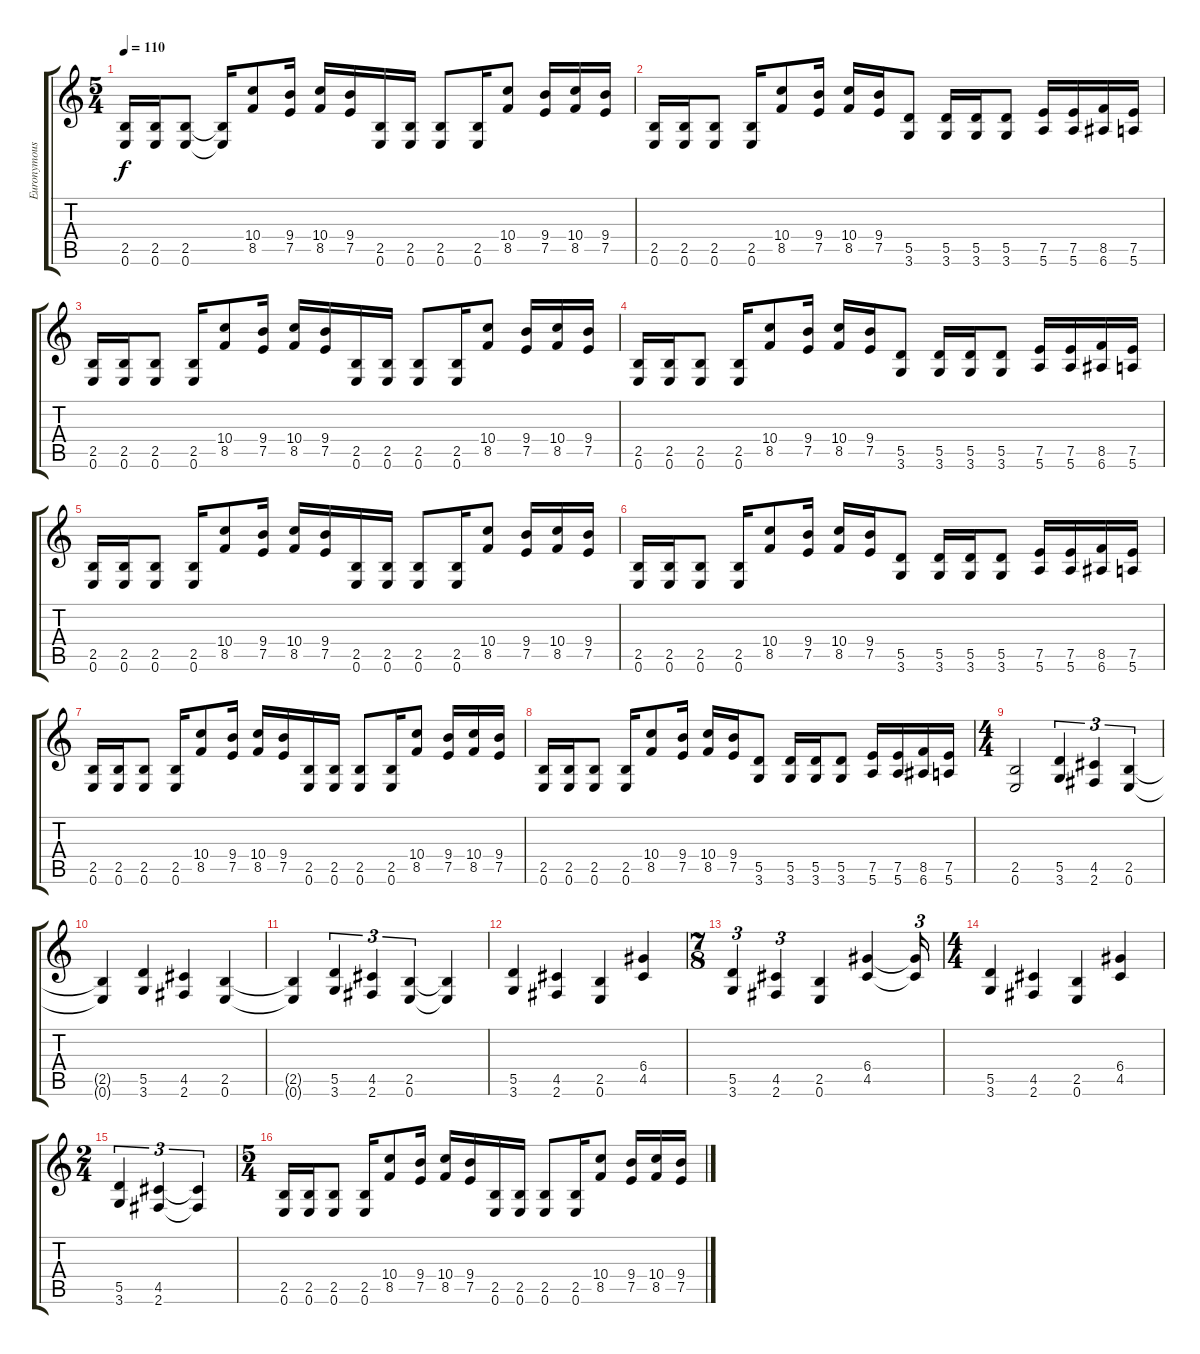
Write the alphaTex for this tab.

\track ("Euronymous" "Euronymous") {instrument distortionguitar}
\staff {score tabs}
\tuning (E4 B3 G3 D3 A2 E2) {hide}
\ts (5 4)
\tempo 110
\clef g2
\ks c
(2.5 0.6).16{dy f instrument distortionguitar} (2.5 0.6).16 (2.5 0.6).8 (2.5{t} 0.6{t}).16 (10.4 8.5).8 (9.4 7.5).16 (10.4 8.5).16 (9.4 7.5).16 (2.5 0.6).16 (2.5 0.6).16 (2.5 0.6).8 (2.5 0.6).16 (10.4 8.5).8 (9.4 7.5).16 (10.4 8.5).16 (9.4 7.5).16 |
(2.5 0.6).16 (2.5 0.6).16 (2.5 0.6).8 (2.5 0.6).16 (10.4 8.5).8 (9.4 7.5).16 (10.4 8.5).16 (9.4 7.5).16 (5.5 3.6).8 (5.5 3.6).16 (5.5 3.6).16 (5.5 3.6).8 (7.5 5.6).16 (7.5 5.6).16 (8.5 6.6).16 (7.5 5.6).16 |
(2.5 0.6).16 (2.5 0.6).16 (2.5 0.6).8 (2.5 0.6).16 (10.4 8.5).8 (9.4 7.5).16 (10.4 8.5).16 (9.4 7.5).16 (2.5 0.6).16 (2.5 0.6).16 (2.5 0.6).8 (2.5 0.6).16 (10.4 8.5).8 (9.4 7.5).16 (10.4 8.5).16 (9.4 7.5).16 |
(2.5 0.6).16 (2.5 0.6).16 (2.5 0.6).8 (2.5 0.6).16 (10.4 8.5).8 (9.4 7.5).16 (10.4 8.5).16 (9.4 7.5).16 (5.5 3.6).8 (5.5 3.6).16 (5.5 3.6).16 (5.5 3.6).8 (7.5 5.6).16 (7.5 5.6).16 (8.5 6.6).16 (7.5 5.6).16 |
(2.5 0.6).16 (2.5 0.6).16 (2.5 0.6).8 (2.5 0.6).16 (10.4 8.5).8 (9.4 7.5).16 (10.4 8.5).16 (9.4 7.5).16 (2.5 0.6).16 (2.5 0.6).16 (2.5 0.6).8 (2.5 0.6).16 (10.4 8.5).8 (9.4 7.5).16 (10.4 8.5).16 (9.4 7.5).16 |
(2.5 0.6).16 (2.5 0.6).16 (2.5 0.6).8 (2.5 0.6).16 (10.4 8.5).8 (9.4 7.5).16 (10.4 8.5).16 (9.4 7.5).16 (5.5 3.6).8 (5.5 3.6).16 (5.5 3.6).16 (5.5 3.6).8 (7.5 5.6).16 (7.5 5.6).16 (8.5 6.6).16 (7.5 5.6).16 |
(2.5 0.6).16 (2.5 0.6).16 (2.5 0.6).8 (2.5 0.6).16 (10.4 8.5).8 (9.4 7.5).16 (10.4 8.5).16 (9.4 7.5).16 (2.5 0.6).16 (2.5 0.6).16 (2.5 0.6).8 (2.5 0.6).16 (10.4 8.5).8 (9.4 7.5).16 (10.4 8.5).16 (9.4 7.5).16 |
(2.5 0.6).16 (2.5 0.6).16 (2.5 0.6).8 (2.5 0.6).16 (10.4 8.5).8 (9.4 7.5).16 (10.4 8.5).16 (9.4 7.5).16 (5.5 3.6).8 (5.5 3.6).16 (5.5 3.6).16 (5.5 3.6).8 (7.5 5.6).16 (7.5 5.6).16 (8.5 6.6).16 (7.5 5.6).16 |
\ts (4 4)
(2.5 0.6).2 (5.5 3.6).4{tu (3 2)} (4.5 2.6).4{tu (3 2)} (2.5 0.6).4{tu (3 2)} |
(2.5{t} 0.6{t}).4 (5.5 3.6).4 (4.5 2.6).4 (2.5 0.6).4 |
(2.5{t} 0.6{t}).4 (5.5 3.6).4{tu (3 2)} (4.5 2.6).4{tu (3 2)} (2.5 0.6).4{tu (3 2)} (2.5{t} 0.6{t}).4 |
(5.5 3.6).4 (4.5 2.6).4 (2.5 0.6).4 (6.4 4.5).4 |
\ts (7 8)
(5.5 3.6).4{tu (3 2)} (4.5 2.6).4{tu (3 2)} (2.5 0.6).4 (6.4 4.5).4 (6.4{t} 4.5{t}).16{tu (3 2)} |
\ts (4 4)
(5.5 3.6).4 (4.5 2.6).4 (2.5 0.6).4 (6.4 4.5).4 |
\ts (2 4)
(5.5 3.6).4{tu (3 2)} (4.5 2.6).4{tu (3 2)} (4.5{t} 2.6{t}).4{tu (3 2)} |
\ts (5 4)
(2.5 0.6).16 (2.5 0.6).16 (2.5 0.6).8 (2.5 0.6).16 (10.4 8.5).8 (9.4 7.5).16 (10.4 8.5).16 (9.4 7.5).16 (2.5 0.6).16 (2.5 0.6).16 (2.5 0.6).8 (2.5 0.6).16 (10.4 8.5).8 (9.4 7.5).16 (10.4 8.5).16 (9.4 7.5).16
